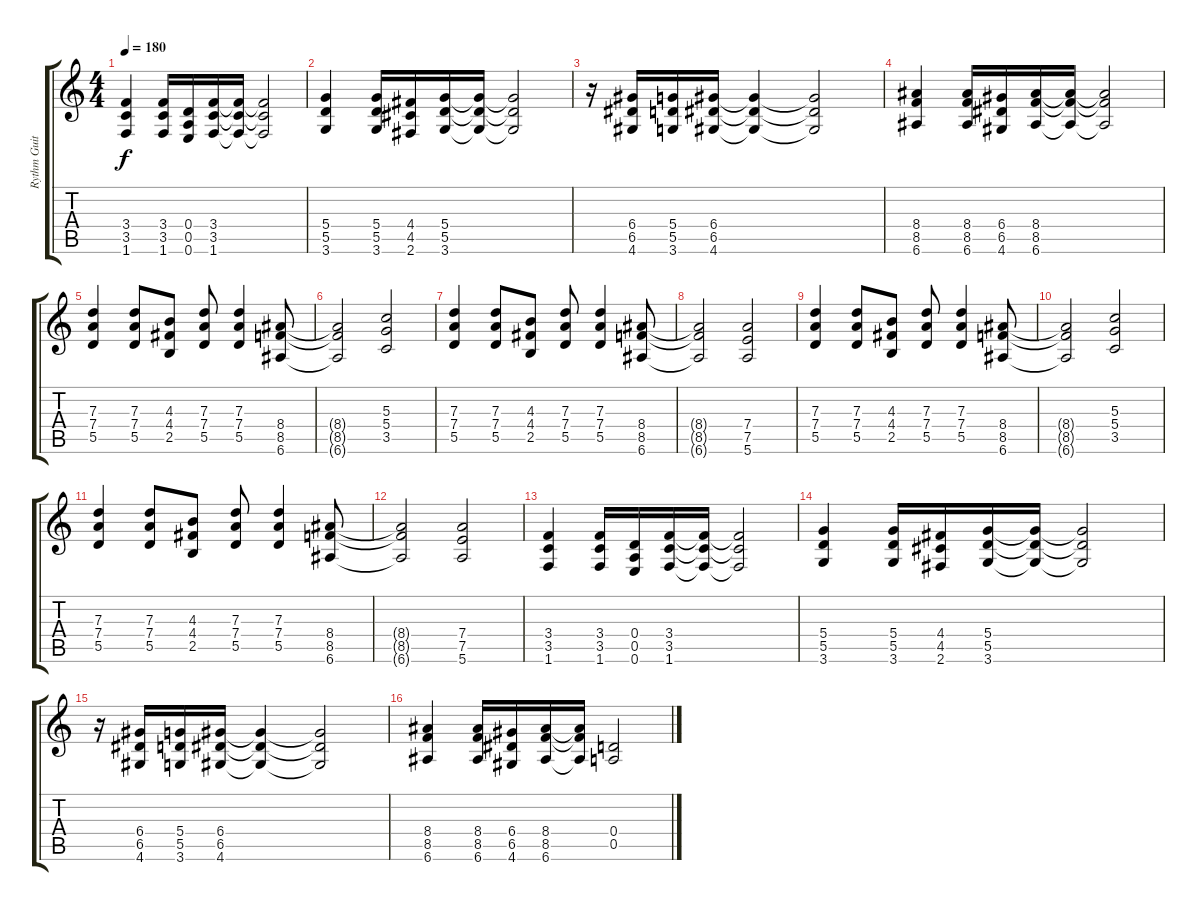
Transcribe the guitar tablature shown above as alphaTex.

\track ("Rythm Guitar" "Rythm Guit") {instrument distortionguitar}
\staff {score tabs}
\tuning (E4 B3 G3 D3 A2 E2) {hide}
\ts (4 4)
\tempo 180
\clef g2
\ks c
(3.4 3.5 1.6).4{dy f} (3.4 3.5 1.6).16 (0.4 0.5 0.6).16 (3.4 3.5 1.6).16 (3.4{t} 3.5{t} 1.6{t}).16 (3.4{t} 3.5{t} 1.6{t}).2 |
(5.4 5.5 3.6).4 (5.4 5.5 3.6).16 (4.4 4.5 2.6).16 (5.4 5.5 3.6).16 (5.4{t} 5.5{t} 3.6{t}).16 (5.4{t} 5.5{t} 3.6{t}).2 |
r.16 (6.4 6.5 4.6).16 (5.4 5.5 3.6).16 (6.4 6.5 4.6).16 (6.4{t} 6.5{t} 4.6{t}).4 (6.4{t} 6.5{t} 4.6{t}).2 |
(8.4 8.5 6.6).4 (8.4 8.5 6.6).16 (6.4 6.5 4.6).16 (8.4 8.5 6.6).16 (8.4{t} 8.5{t} 6.6{t}).16 (8.4{t} 8.5{t} 6.6{t}).2 |
(7.3 7.4 5.5).4 (7.3 7.4 5.5).8 (4.3 4.4 2.5).8 (7.3 7.4 5.5).8 (7.3 7.4 5.5).4 (8.4 8.5 6.6).8 |
(8.4{t} 8.5{t} 6.6{t}).2 (5.3 5.4 3.5).2 |
(7.3 7.4 5.5).4 (7.3 7.4 5.5).8 (4.3 4.4 2.5).8 (7.3 7.4 5.5).8 (7.3 7.4 5.5).4 (8.4 8.5 6.6).8 |
(8.4{t} 8.5{t} 6.6{t}).2 (7.4 7.5 5.6).2 |
(7.3 7.4 5.5).4 (7.3 7.4 5.5).8 (4.3 4.4 2.5).8 (7.3 7.4 5.5).8 (7.3 7.4 5.5).4 (8.4 8.5 6.6).8 |
(8.4{t} 8.5{t} 6.6{t}).2 (5.3 5.4 3.5).2 |
(7.3 7.4 5.5).4 (7.3 7.4 5.5).8 (4.3 4.4 2.5).8 (7.3 7.4 5.5).8 (7.3 7.4 5.5).4 (8.4 8.5 6.6).8 |
(8.4{t} 8.5{t} 6.6{t}).2 (7.4 7.5 5.6).2 |
(3.4 3.5 1.6).4 (3.4 3.5 1.6).16 (0.4 0.5 0.6).16 (3.4 3.5 1.6).16 (3.4{t} 3.5{t} 1.6{t}).16 (3.4{t} 3.5{t} 1.6{t}).2 |
(5.4 5.5 3.6).4 (5.4 5.5 3.6).16 (4.4 4.5 2.6).16 (5.4 5.5 3.6).16 (5.4{t} 5.5{t} 3.6{t}).16 (5.4{t} 5.5{t} 3.6{t}).2 |
r.16 (6.4 6.5 4.6).16 (5.4 5.5 3.6).16 (6.4 6.5 4.6).16 (6.4{t} 6.5{t} 4.6{t}).4 (6.4{t} 6.5{t} 4.6{t}).2 |
(8.4 8.5 6.6).4 (8.4 8.5 6.6).16 (6.4 6.5 4.6).16 (8.4 8.5 6.6).16 (8.4{t} 8.5{t} 6.6{t}).16 (0.4 0.5).2
